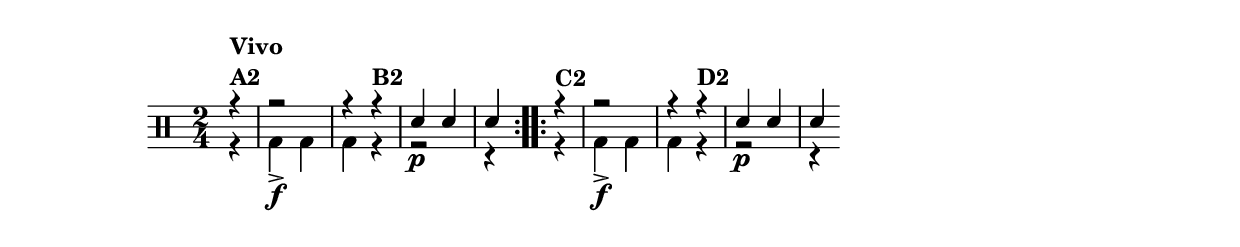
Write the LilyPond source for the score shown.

%-*- coding: utf-8 -*-

\version "2.14.2"

                                %\header {title = "variacoes sobre cravo branco na janela - variacao 2"}

\drums {

  \override Staff.TimeSignature #'style = #'()
  \time 2/4 
  \partial 4*1

  \context DrumVoice = "1" { }
  \context DrumVoice = "2" {  }

  <<
    {
      \repeat volta 2 {
        r4^\markup {\column {\bold  {Vivo A2}}} 
        r2
        r4

        r4^\markup{\bold {B2}}
        sn4\p sn 
        sn 



        
      }

      \repeat volta 2 {
        r4^\markup{\bold {C2}}
        r2
        r4
        
        r4^\markup{\bold {D2}}
        sn4\p sn 
        sn 
      }
    }


    \\

    {

      r4
      bd->\f
      bd 
      bd
      r

      r2
      r4


      r4
      bd->\f
      bd 
      bd
      r

      r2
      r4


    }

  >>

  \bar ":|"

}

